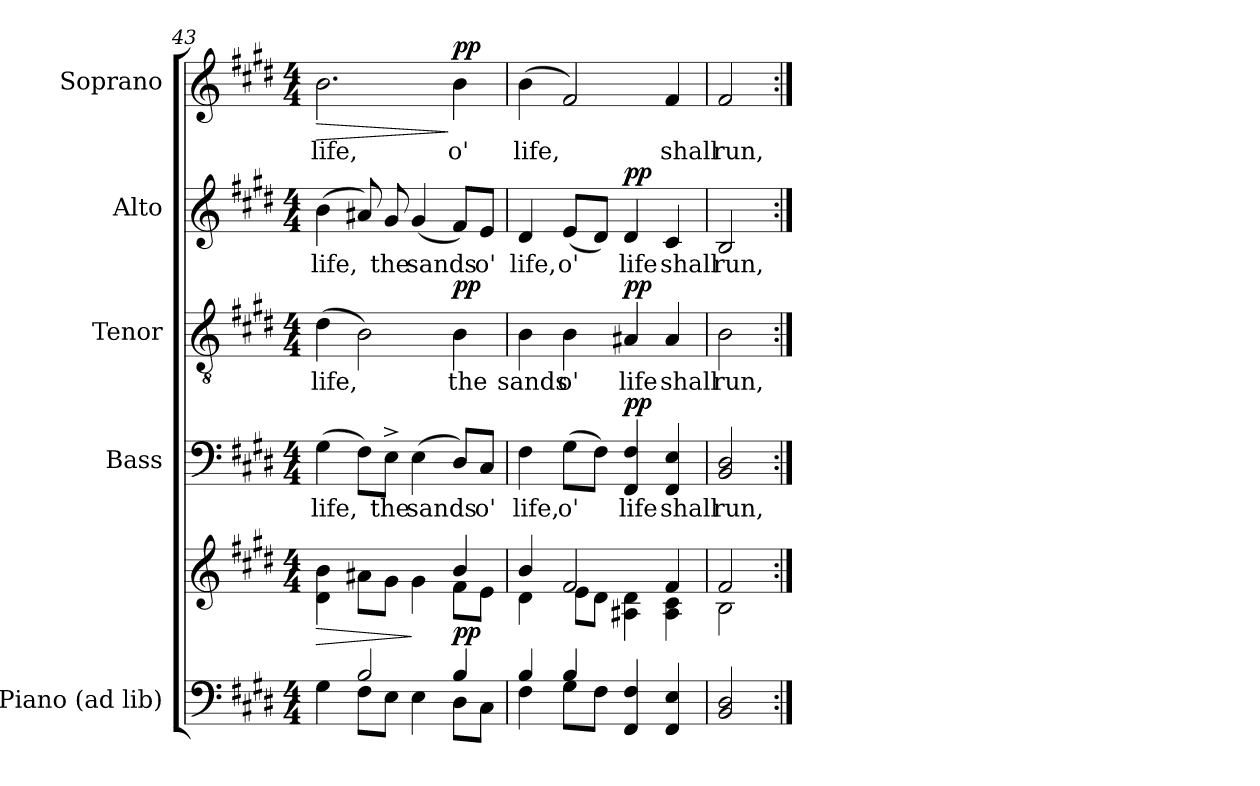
**kern	**kern	**dynam	**kern	**text	**dynam	**kern	**text	**dynam	**kern	**text	**dynam	**kern	**text	**dynam
*part5	*part5	*part5	*part4	*part4	*part4	*part3	*part3	*part3	*part2	*part2	*part2	*part1	*part1	*part1
*staff6	*staff5	*staff5/6	*staff4	*staff4	*staff4	*staff3	*staff3	*staff3	*staff2	*staff2	*staff2	*staff1	*staff1	*staff1
*I"Piano (ad lib)	*	*	*I"Bass	*	*	*I"Tenor	*	*	*I"Alto	*	*	*I"Soprano	*	*
*I'Pno.	*	*	*I'B.	*	*	*I'T.	*	*	*I'A.	*	*	*I'S.	*	*
*clefF4	*clefG2	*	*clefF4	*	*	*clefGv2	*	*	*clefG2	*	*	*clefG2	*	*
*	*	*	*	*	*	*ITrd7c12	*	*	*	*	*	*	*	*
*k[f#c#g#d#]	*k[f#c#g#d#]	*	*k[f#c#g#d#]	*	*	*k[f#c#g#d#]	*	*	*k[f#c#g#d#]	*	*	*k[f#c#g#d#]	*	*
*E:	*E:	*	*E:	*	*	*E:	*	*	*E:	*	*	*E:	*	*
*M4/4	*M4/4	*	*M4/4	*	*	*M4/4	*	*	*M4/4	*	*	*M4/4	*	*
=43	=43	=43	=43	=43	=43	=43	=43	=43	=43	=43	=43	=43	=43	=43
*^	*^	*	*	*	*	*	*	*	*	*	*	*	*	*
*	*^	*	*	*	*	*	*	*	*	*	*	*	*	*	*	*
!	!	!	!	!	!LO:HP:b	!	!	!	!	!	!	!	!	!	!	!	!
!	!	!	!	!	!	!	!LO:LY:b:color=#000000	!	!	!	!	!	!	!	!	!	!
!	!	!	!	!	!	!	!	!	!	!LO:LY:b:color=#000000	!	!	!	!	!	!	!
!	!	!	!	!	!	!	!	!	!	!	!	!	!LO:LY:b:color=#000000	!	!	!	!
!	!	!	!	!	!	!	!	!	!	!	!	!	!	!	!	!LO:LY:b:color=#000000	!LO:HP:b
!	!	!	!	!	!	!	!	!	!	!	!	!	!	!	!	!	!LO:HP:n=1:b
4ryy	2.ryy	4G#i\	2.ryy	4d#i\ 4bi	>	(4G#i\	life,	.	(4D#i\	life,	.	(4bi\	life,	.	2.bi\	life,	> >
2Bi/	.	8F#i\L	.	8a#Xi\L	.	8F#i\L)	.	.	2BBi\)	.	.	8a#Xi/)	.	.	.	.	.
!	!	!	!	!	!	!	!LO:LY:b:color=#000000	!	!	!	!	!	!	!	!	!	!
!	!	!	!	!	!	!	!	!	!	!	!	!	!LO:LY:b:color=#000000	!	!	!	!
.	.	8Ei\J	.	8g#i\J	.	8E^i\J	the	.	.	.	.	8g#i/	the	.	.	.	.
!	!	!	!	!	!	!	!LO:LY:b:color=#000000	!	!	!	!	!	!	!	!	!	!
!	!	!	!	!	!	!	!	!	!	!	!	!	!LO:LY:b:color=#000000	!	!	!	!
.	.	4Ei\	.	4g#i\	]	(4Ei\	sands	.	.	.	.	(4g#i/	sands	.	.	.	.
!	!	!	!	!	!	!	!	!	!	!LO:LY:b:color=#000000	!	!	!	!	!	!	!
!	!	!	!	!	!	!	!	!	!	!	!	!	!	!	!	!LO:LY:b:color=#000000	!
4ryy	8D#i\L	4Bi/	4bi/	8f#i\L	pp	8D#i/L)	.	.	4BBi\	the	pp	8f#i/L)	.	.	4bi\	o'	] pp
!	!	!	!	!	!	!	!LO:LY:b:color=#000000	!	!	!	!	!	!	!	!	!	!
!	!	!	!	!	!	!	!	!	!	!	!	!	!LO:LY:b:color=#000000	!	!	!	!
.	8C#i\J	.	.	8ei\J	.	8C#i/J	o'	.	.	.	.	8ei/J	o'	.	.	.	.
*v	*v	*v	*	*	*	*	*	*	*	*	*	*	*	*	*	*	*
*	*v	*v	*	*	*	*	*	*	*	*	*	*	*	*	*
.	.	.	.	.	.	.	.	.	.	.	.	.	.	]
=44	=44	=44	=44	=44	=44	=44	=44	=44	=44	=44	=44	=44	=44	=44
*^	*^	*	*	*	*	*	*	*	*	*	*	*	*	*
!	!	!	!	!	!	!LO:LY:b:color=#000000	!	!	!	!	!	!	!	!	!	!
!	!	!	!	!	!	!	!	!	!LO:LY:b:color=#000000	!	!	!	!	!	!	!
!	!	!	!	!	!	!	!	!	!	!	!	!LO:LY:b:color=#000000	!	!	!	!
!	!	!	!	!	!	!	!	!	!	!	!	!	!	!	!LO:LY:b:color=#000000	!
4Bi/	4F#i\	4bi/	4d#i\	.	4F#i\	life,	.	4BBi\	sands	.	4d#i/	life,	.	(4bi\	life,	.
!	!	!	!	!	!	!LO:LY:b:color=#000000	!	!	!	!	!	!	!	!	!	!
!	!	!	!	!	!	!	!	!	!LO:LY:b:color=#000000	!	!	!	!	!	!	!
!	!	!	!	!	!	!	!	!	!	!	!	!LO:LY:b:color=#000000	!	!	!	!
4Bi/	8G#i\L	2f#i/	8ei\L	.	(8G#i\L	o'	.	4BBi\	o'	.	(8ei/L	o'	.	2f#i/)	.	.
.	8F#i\J	.	8d#i\J	.	8F#i\J)	.	.	.	.	.	8d#i/J)	.	.	.	.	.
!	!	!	!	!	!	!LO:LY:b:color=#000000	!	!	!	!	!	!	!	!	!	!
!	!	!	!	!	!	!	!	!	!LO:LY:b:color=#000000	!	!	!	!	!	!	!
!	!	!	!	!	!	!	!	!	!	!	!	!LO:LY:b:color=#000000	!	!	!	!
2ryy	4FF#i/ 4F#i	.	4A#Xi\ 4d#i	.	4FF#i/ 4F#i	life	pp	4AA#Xi/	life	pp	4d#i/	life	pp	.	.	.
!	!	!	!	!	!	!LO:LY:b:color=#000000	!	!	!	!	!	!	!	!	!	!
!	!	!	!	!	!	!	!	!	!LO:LY:b:color=#000000	!	!	!	!	!	!	!
!	!	!	!	!	!	!	!	!	!	!	!	!LO:LY:b:color=#000000	!	!	!	!
!	!	!	!	!	!	!	!	!	!	!	!	!	!	!	!LO:LY:b:color=#000000	!
.	4FF#i/ 4Ei	4f#i/	4A#i\ 4c#i	.	4FF#i/ 4Ei	shall	.	4AA#i/	shall	.	4c#i/	shall	.	4f#i/	shall	.
*v	*v	*	*	*	*	*	*	*	*	*	*	*	*	*	*	*
=45	=45	=45	=45	=45	=45	=45	=45	=45	=45	=45	=45	=45	=45	=45	=45
*^	*	*	*	*	*	*	*	*	*	*	*	*	*	*	*
!	!	!	!	!	!	!LO:LY:b:color=#000000	!	!	!	!	!	!	!	!	!	!
*v	*v	*	*	*	*	*	*	*	*	*	*	*	*	*	*	*
*^	*	*	*	*	*	*	*	*	*	*	*	*	*	*	*
!	!	!	!	!	!	!	!	!	!LO:LY:b:color=#000000	!	!	!	!	!	!	!
*v	*v	*	*	*	*	*	*	*	*	*	*	*	*	*	*	*
*^	*	*	*	*	*	*	*	*	*	*	*	*	*	*	*
!	!	!	!	!	!	!	!	!	!	!	!	!LO:LY:b:color=#000000	!	!	!	!
*v	*v	*	*	*	*	*	*	*	*	*	*	*	*	*	*	*
*^	*	*	*	*	*	*	*	*	*	*	*	*	*	*	*
!	!	!	!	!	!	!	!	!	!	!	!	!	!	!	!LO:LY:b:color=#000000	!
*v	*v	*	*	*	*	*	*	*	*	*	*	*	*	*	*	*
2BBi/ 2D#i	2f#i/	2Bi\	.	2BBi/ 2D#i	run,	.	2BBi\	run,	.	2Bi/	run,	.	2f#i/	run,	.
*	*v	*v	*	*	*	*	*	*	*	*	*	*	*	*	*
=:|!	=:|!	=:|!	=:|!	=:|!	=:|!	=:|!	=:|!	=:|!	=:|!	=:|!	=:|!	=:|!	=:|!	=:|!
*-	*-	*-	*-	*-	*-	*-	*-	*-	*-	*-	*-	*-	*-	*-
